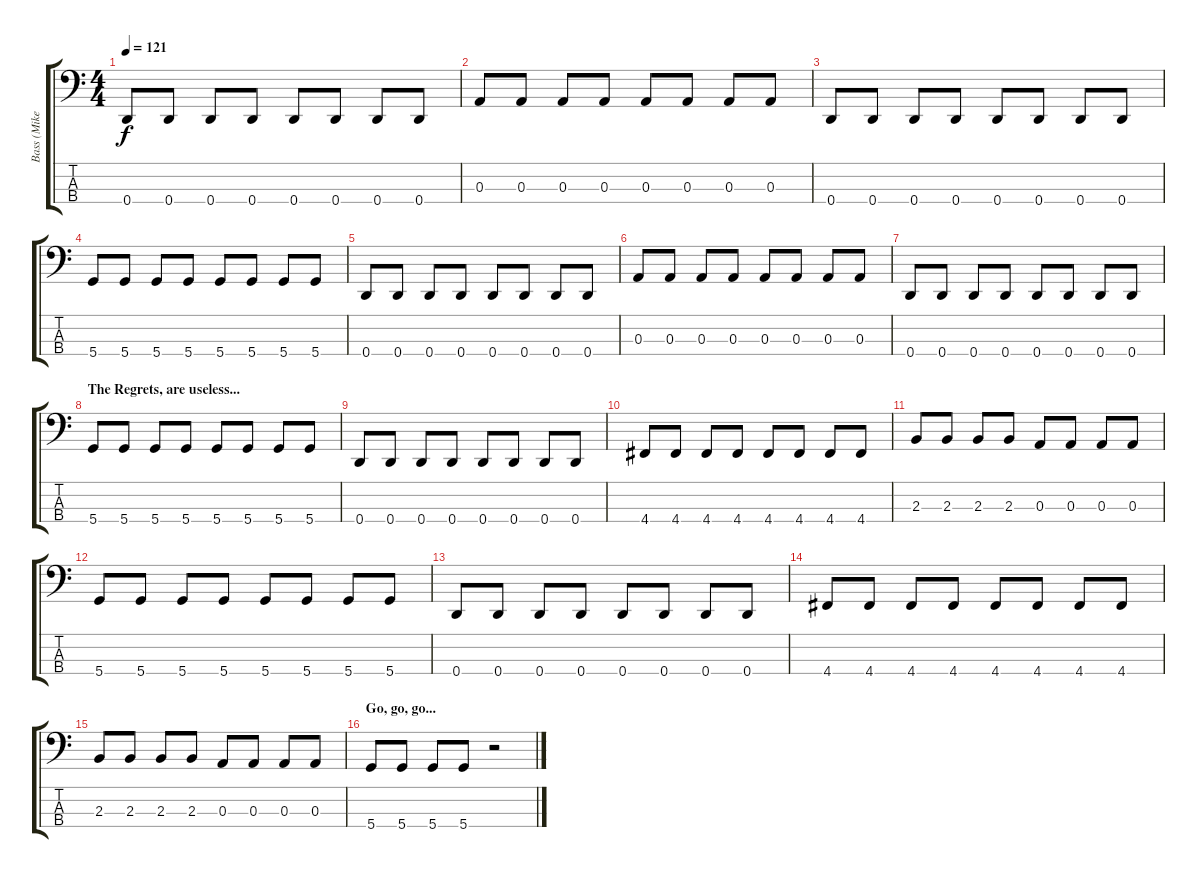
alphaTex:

\track ("Bass (Mike Dirnt)" "Bass (Mike") {instrument electricbasspick}
\staff {score tabs}
\tuning (G2 D2 A1 D1) {hide}
\ts (4 4)
\tempo 121
\clef f4
\ks c
0.4.8{dy f} 0.4.8 0.4.8 0.4.8 0.4.8 0.4.8 0.4.8 0.4.8 |
0.3.8 0.3.8 0.3.8 0.3.8 0.3.8 0.3.8 0.3.8 0.3.8 |
0.4.8 0.4.8 0.4.8 0.4.8 0.4.8 0.4.8 0.4.8 0.4.8 |
5.4.8 5.4.8 5.4.8 5.4.8 5.4.8 5.4.8 5.4.8 5.4.8 |
0.4.8 0.4.8 0.4.8 0.4.8 0.4.8 0.4.8 0.4.8 0.4.8 |
0.3.8 0.3.8 0.3.8 0.3.8 0.3.8 0.3.8 0.3.8 0.3.8 |
0.4.8 0.4.8 0.4.8 0.4.8 0.4.8 0.4.8 0.4.8 0.4.8 |
\section ("" "The Regrets, are useless...")
5.4.8 5.4.8 5.4.8 5.4.8 5.4.8 5.4.8 5.4.8 5.4.8 |
0.4.8 0.4.8 0.4.8 0.4.8 0.4.8 0.4.8 0.4.8 0.4.8 |
4.4.8 4.4.8 4.4.8 4.4.8 4.4.8 4.4.8 4.4.8 4.4.8 |
2.3.8 2.3.8 2.3.8 2.3.8 0.3.8 0.3.8 0.3.8 0.3.8 |
5.4.8 5.4.8 5.4.8 5.4.8 5.4.8 5.4.8 5.4.8 5.4.8 |
0.4.8 0.4.8 0.4.8 0.4.8 0.4.8 0.4.8 0.4.8 0.4.8 |
4.4.8 4.4.8 4.4.8 4.4.8 4.4.8 4.4.8 4.4.8 4.4.8 |
2.3.8 2.3.8 2.3.8 2.3.8 0.3.8 0.3.8 0.3.8 0.3.8 |
\section ("" "Go, go, go...")
5.4.8 5.4.8 5.4.8 5.4.8 r.2
